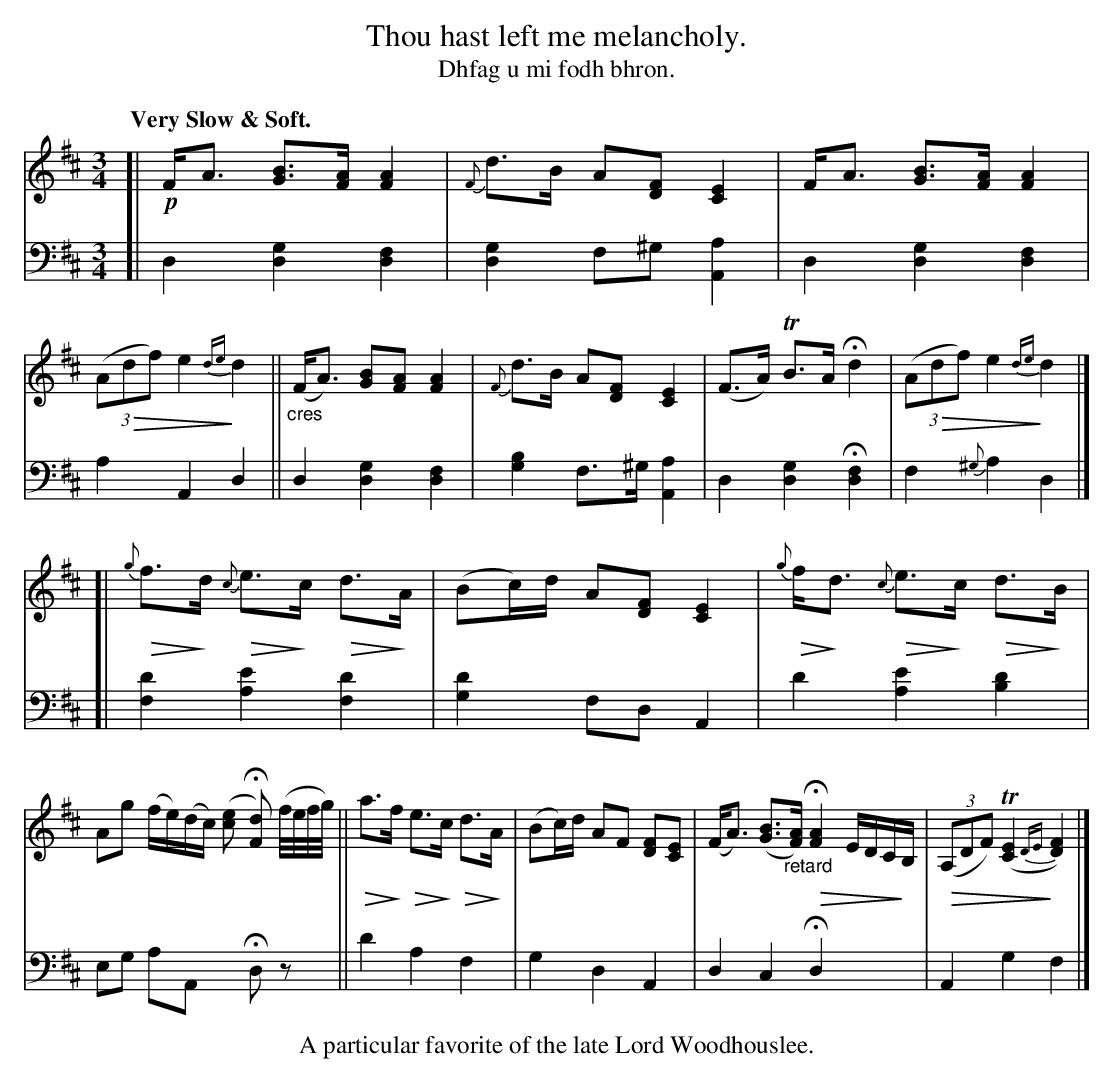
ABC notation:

X:1
T: Thou hast left me melancholy.
T: Dhfag u mi fodh bhron.
U: Q=!diminuendo(!
U: q=!diminuendo)!
M: 3/4
L: 1/8
Q: "Very Slow & Soft."
K: D
V: 1 staves=2
[|!p!\
F<A [BG]>[AF] [A2F2] | {F}d>B A[FD] [E2C2] |\
F<A [BG]>[AF] [A2F2] | (3(AQdf) e2 {de}qd2 ||\
("_cres"F<A) [BG][AF] [A2F2] | {F}d>B A[FD] [E2C2] |\
(F>A) TB>A Hd2 | (3(AQdf) e2 {de}qd2 |]
[|\
{g}Qf>qd {c}Qe>qc Qd>qA | (Bc/)d/ A[FD] [E2C2] |\
{g}Qf<qd {c}Qe>qc Qd>qB | Ag (f/e/)(d/c/) ([ec] H[dF]) (f//e//f//g//) ||\
Qa>qf Qe>qc Qd>qA | (Bc/)d/ AF [FD][EC] |\
(F<A) ([BG]>"_retard"[AF]) QH[A2F2] E/D/C/qB,/ | Q(3(A,DF) (T[E2C2] {DE}q[F2D2]) |]
V: 2 clef=bass middle=d
[|\
d2 [d2g2] [d2f2] | [d2g2] f^g [A2a2] | d2 [d2g2] [d2f2] | a2 A2 d2 ||
d2 [d2g2] [d2f2] | [g2b2] f>^g [A2a2] | d2 [d2g2] H[d2f2] | f2 {^g}a2 d2 |]
[|\
[f2d'2] [a2e'2] [f2d'2] | [g2d'2] fd A2 | d'2 [a2e'2] [b2d'2] | eg aAx Hdz ||
d'2 a2 f2 | g2 d2 A2 | d2 c2 Hd2 x2 | A2 g2 f2 |]
